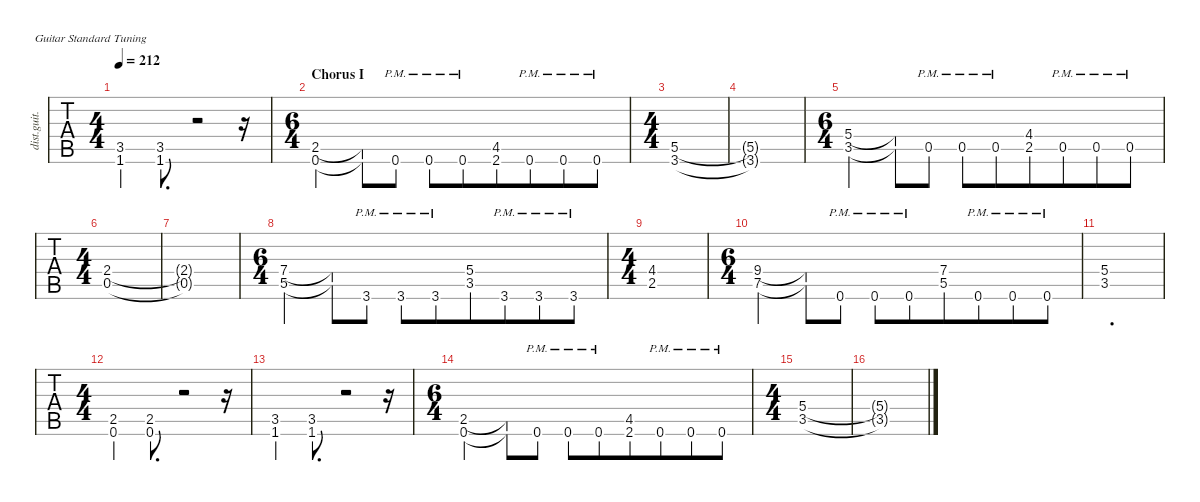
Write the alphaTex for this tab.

\defaultSystemsLayout 4
\hideDynamics
\bracketExtendMode nobrackets
\track ("Rhythm Guitar (Kirk)" "dist.guit.") {defaultSystemsLayout 4 multiBarRest instrument distortionguitar}
\staff {tabs}
\tuning (E4 B3 G3 D3 A2 E2)
\ts (4 4)
\tempo 212
\clef g2
\scale
0.159485
\ks c
(1.6{st} 3.5{st}).4{dy mf} (1.6 3.5).8{d} r.2 r.16 |
\ts (6 4)
\beaming (8 6 6)
\section ("" "Chorus I")
\scale
0.331365 (0.6 2.5).2{dy f} (0.6{t} 2.5{t}).8 0.6{pm}.8 0.6{pm}.8 0.6{pm}.8 (2.6{acc #} 4.5{acc #}).8 0.6{pm}.8 0.6{pm}.8 0.6{pm}.8 |
\ts (4 4)
\beaming (8 2 2 2 2)
\scale
0.331365 (3.6 5.5).1 |
\scale
0.337271 (3.6{t} 5.5{t}).1 |
\ts (6 4)
\beaming (8 6 6)
\scale
0.34178 (3.5 5.4).2 (5.4{t} 3.5{t}).8 0.5{pm}.8 0.5{pm}.8 0.5{pm}.8 (2.5 4.4{acc #}).8 0.5{pm}.8 0.5{pm}.8 0.5{pm}.8 |
\ts (4 4)
\beaming (8 2 2 2 2)
\scale
0.34178 (0.5 2.4).1 |
\scale
0.316441 (2.4{t} 0.5{t}).1 |
\ts (6 4)
\beaming (8 6 6)
\scale
0.18244 (5.5 7.4).2 (7.4{t} 5.5{t}).8 3.6{pm}.8 3.6{pm}.8 3.6{pm}.8 (3.5 5.4).8 3.6{pm}.8 3.6{pm}.8 3.6{pm}.8 |
\ts (4 4)
\beaming (8 2 2 2 2)
\scale
0.165038 (2.5 4.4{acc #}).1 |
\ts (6 4)
\beaming (8 6 6)
\scale
0.165038 (7.5 9.4).2 (9.4{t} 7.5{t}).8 0.6{pm}.8 0.6{pm}.8 0.6{pm}.8 (5.5 7.4).8 0.6{pm}.8 0.6{pm}.8 0.6{pm}.8 |
\scale
0.152522 (3.5 5.4).1{d} |
\ts (4 4)
\beaming (8 2 2 2 2)
\scale
0.18244 (0.6{st} 2.5{st}).4{dy mf} (0.6 2.5).8{d} r.2 r.16 |
\scale
0.152522 (1.6{st} 3.5{st}).4 (1.6 3.5).8{d} r.2 r.16 |
\ts (6 4)
\beaming (8 6 6)
\scale
0.198005 (0.6 2.5).2{dy f} (0.6{t} 2.5{t}).8 0.6{pm}.8 0.6{pm}.8 0.6{pm}.8 (2.6{acc #} 4.5{acc #}).8 0.6{pm}.8 0.6{pm}.8 0.6{pm}.8 |
\ts (4 4)
\beaming (8 2 2 2 2)
\scale
0.198005 (3.5 5.4).1 |
\scale
0.212674 (5.4{t} 3.5{t}).1
